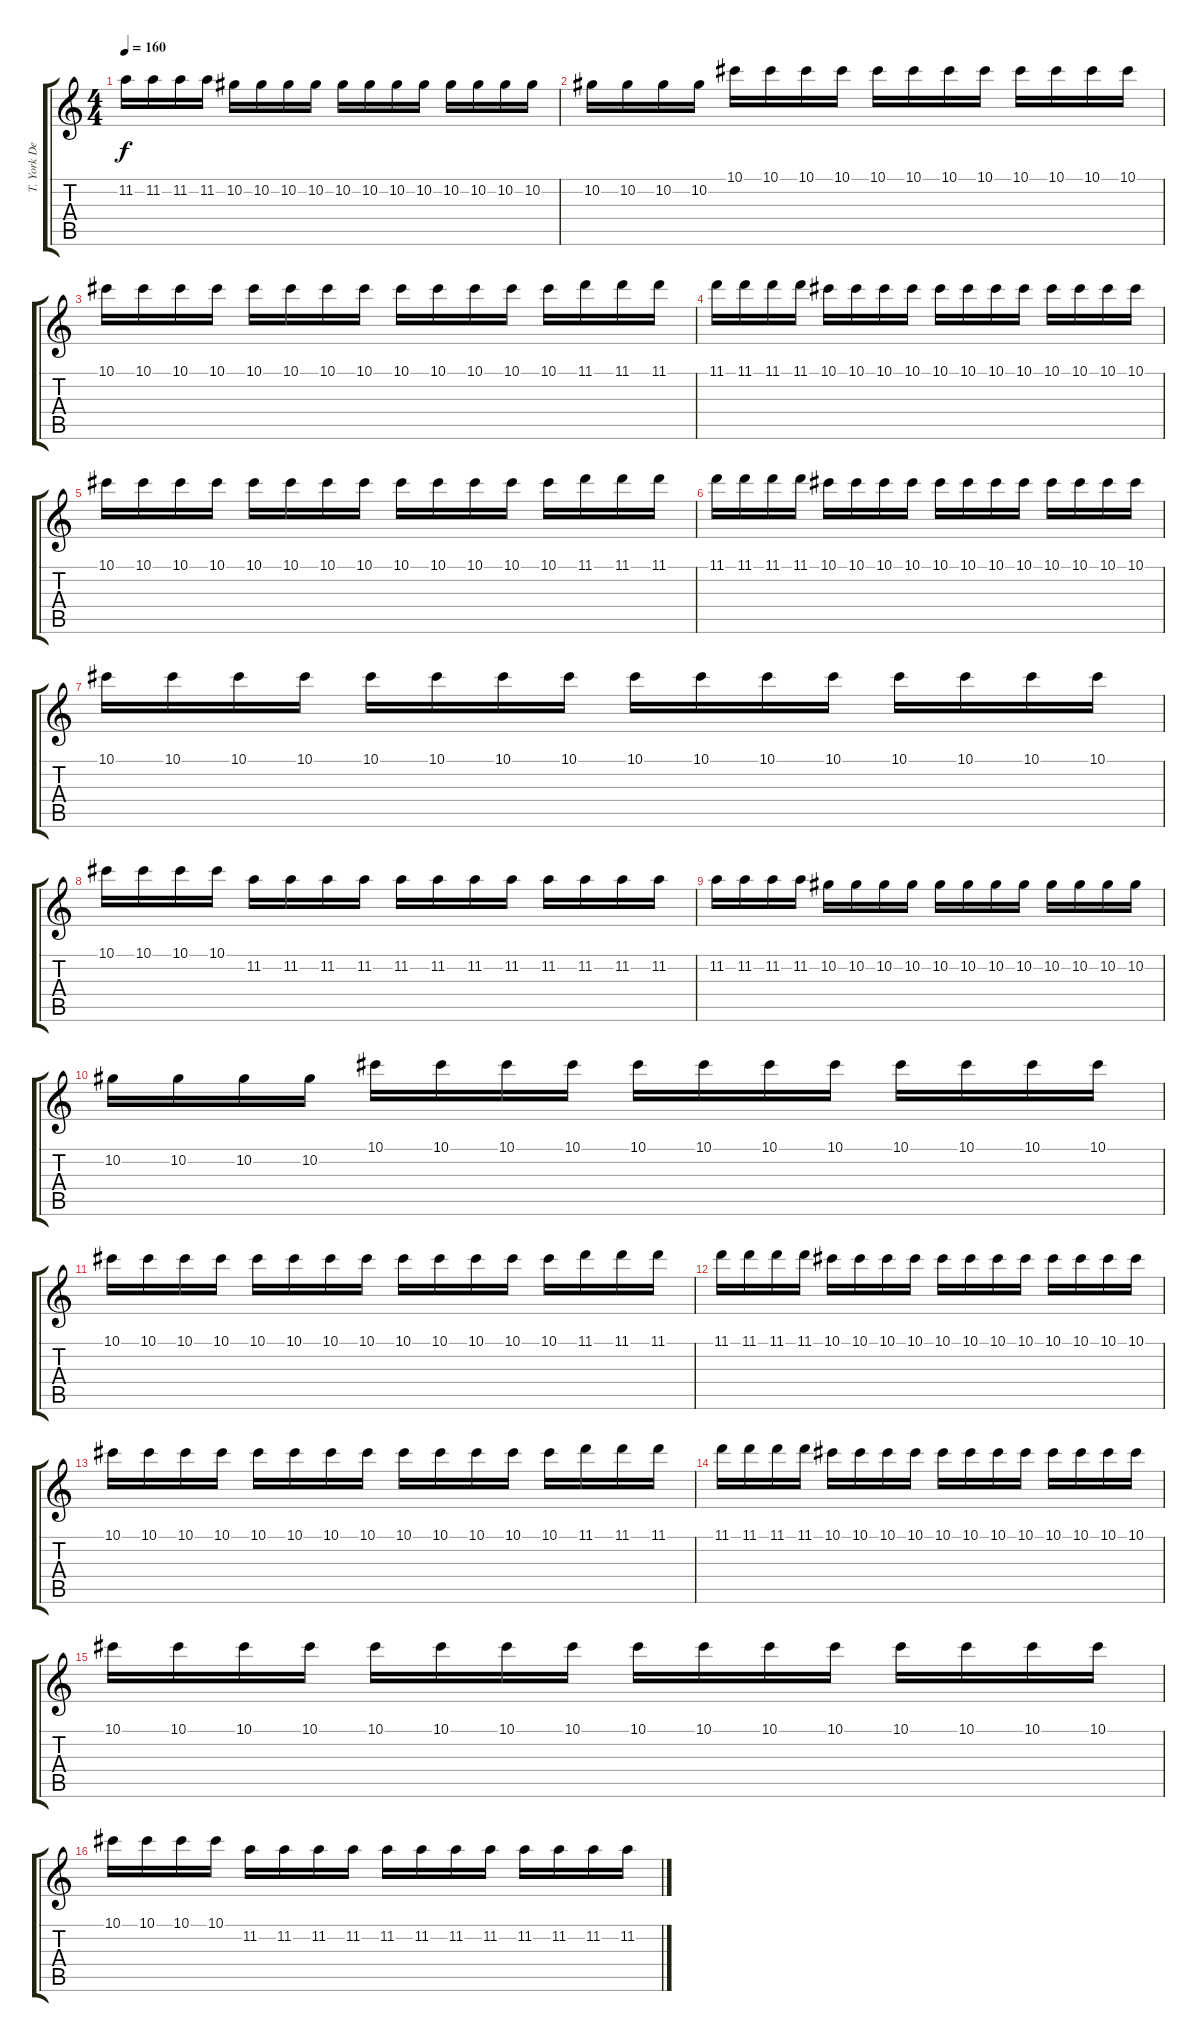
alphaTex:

\track ("T. York Delay" "T. York De") {instrument distortionguitar}
\staff {score tabs}
\tuning (Eb4 Bb3 Gb3 Db3 Ab2 Db2) {hide}
\ts (4 4)
\tempo 160
\clef g2
\ks c
11.2.16{dy f} 11.2.16 11.2.16 11.2.16 10.2.16 10.2.16 10.2.16 10.2.16 10.2.16 10.2.16 10.2.16 10.2.16 10.2.16 10.2.16 10.2.16 10.2.16 |
10.2.16 10.2.16 10.2.16 10.2.16 10.1.16 10.1.16 10.1.16 10.1.16 10.1.16 10.1.16 10.1.16 10.1.16 10.1.16 10.1.16 10.1.16 10.1.16 |
10.1.16 10.1.16 10.1.16 10.1.16 10.1.16 10.1.16 10.1.16 10.1.16 10.1.16 10.1.16 10.1.16 10.1.16 10.1.16 11.1.16 11.1.16 11.1.16 |
11.1.16 11.1.16 11.1.16 11.1.16 10.1.16 10.1.16 10.1.16 10.1.16 10.1.16 10.1.16 10.1.16 10.1.16 10.1.16 10.1.16 10.1.16 10.1.16 |
10.1.16 10.1.16 10.1.16 10.1.16 10.1.16 10.1.16 10.1.16 10.1.16 10.1.16 10.1.16 10.1.16 10.1.16 10.1.16 11.1.16 11.1.16 11.1.16 |
11.1.16 11.1.16 11.1.16 11.1.16 10.1.16 10.1.16 10.1.16 10.1.16 10.1.16 10.1.16 10.1.16 10.1.16 10.1.16 10.1.16 10.1.16 10.1.16 |
10.1.16 10.1.16 10.1.16 10.1.16 10.1.16 10.1.16 10.1.16 10.1.16 10.1.16 10.1.16 10.1.16 10.1.16 10.1.16 10.1.16 10.1.16 10.1.16 |
10.1.16 10.1.16 10.1.16 10.1.16 11.2.16 11.2.16 11.2.16 11.2.16 11.2.16 11.2.16 11.2.16 11.2.16 11.2.16 11.2.16 11.2.16 11.2.16 |
11.2.16 11.2.16 11.2.16 11.2.16 10.2.16 10.2.16 10.2.16 10.2.16 10.2.16 10.2.16 10.2.16 10.2.16 10.2.16 10.2.16 10.2.16 10.2.16 |
10.2.16 10.2.16 10.2.16 10.2.16 10.1.16 10.1.16 10.1.16 10.1.16 10.1.16 10.1.16 10.1.16 10.1.16 10.1.16 10.1.16 10.1.16 10.1.16 |
10.1.16 10.1.16 10.1.16 10.1.16 10.1.16 10.1.16 10.1.16 10.1.16 10.1.16 10.1.16 10.1.16 10.1.16 10.1.16 11.1.16 11.1.16 11.1.16 |
11.1.16 11.1.16 11.1.16 11.1.16 10.1.16 10.1.16 10.1.16 10.1.16 10.1.16 10.1.16 10.1.16 10.1.16 10.1.16 10.1.16 10.1.16 10.1.16 |
10.1.16 10.1.16 10.1.16 10.1.16 10.1.16 10.1.16 10.1.16 10.1.16 10.1.16 10.1.16 10.1.16 10.1.16 10.1.16 11.1.16 11.1.16 11.1.16 |
11.1.16 11.1.16 11.1.16 11.1.16 10.1.16 10.1.16 10.1.16 10.1.16 10.1.16 10.1.16 10.1.16 10.1.16 10.1.16 10.1.16 10.1.16 10.1.16 |
10.1.16 10.1.16 10.1.16 10.1.16 10.1.16 10.1.16 10.1.16 10.1.16 10.1.16 10.1.16 10.1.16 10.1.16 10.1.16 10.1.16 10.1.16 10.1.16 |
10.1.16 10.1.16 10.1.16 10.1.16 11.2.16 11.2.16 11.2.16 11.2.16 11.2.16 11.2.16 11.2.16 11.2.16 11.2.16 11.2.16 11.2.16 11.2.16
